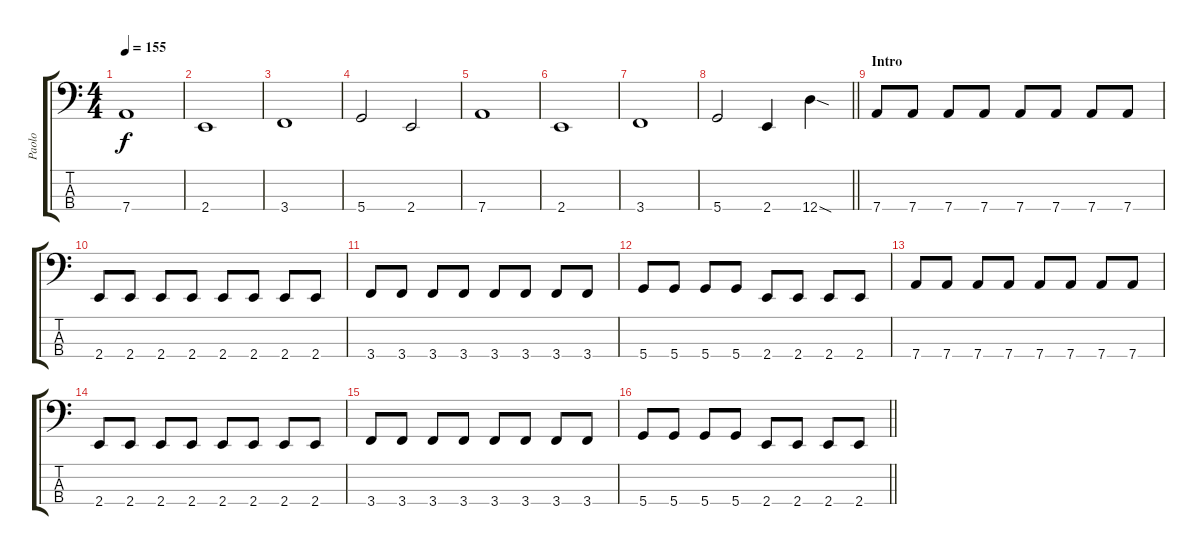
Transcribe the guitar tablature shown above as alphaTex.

\track ("Paolo" "Paolo") {instrument electricbasspick}
\staff {score tabs}
\tuning (G2 D2 A1 D1) {hide}
\ts (4 4)
\tempo 155
\clef f4
\ks c
7.4.1{dy f volume 4 instrument electricbasspick} |
2.4.1 |
3.4.1 |
5.4.2 2.4.2 |
7.4.1 |
2.4.1 |
3.4.1 |
\barLineRight lightlight
5.4.2 2.4.4 12.4{sod}.4 |
\section ("" "Intro")
7.4.8 7.4.8 7.4.8 7.4.8 7.4.8 7.4.8 7.4.8 7.4.8 |
2.4.8 2.4.8 2.4.8 2.4.8 2.4.8 2.4.8 2.4.8 2.4.8 |
3.4.8 3.4.8 3.4.8 3.4.8 3.4.8 3.4.8 3.4.8 3.4.8 |
5.4.8 5.4.8 5.4.8 5.4.8 2.4.8 2.4.8 2.4.8 2.4.8 |
7.4.8 7.4.8 7.4.8 7.4.8 7.4.8 7.4.8 7.4.8 7.4.8 |
2.4.8 2.4.8 2.4.8 2.4.8 2.4.8 2.4.8 2.4.8 2.4.8 |
3.4.8 3.4.8 3.4.8 3.4.8 3.4.8 3.4.8 3.4.8 3.4.8 |
\barLineRight lightlight
5.4.8 5.4.8 5.4.8 5.4.8 2.4.8 2.4.8 2.4.8 2.4.8
